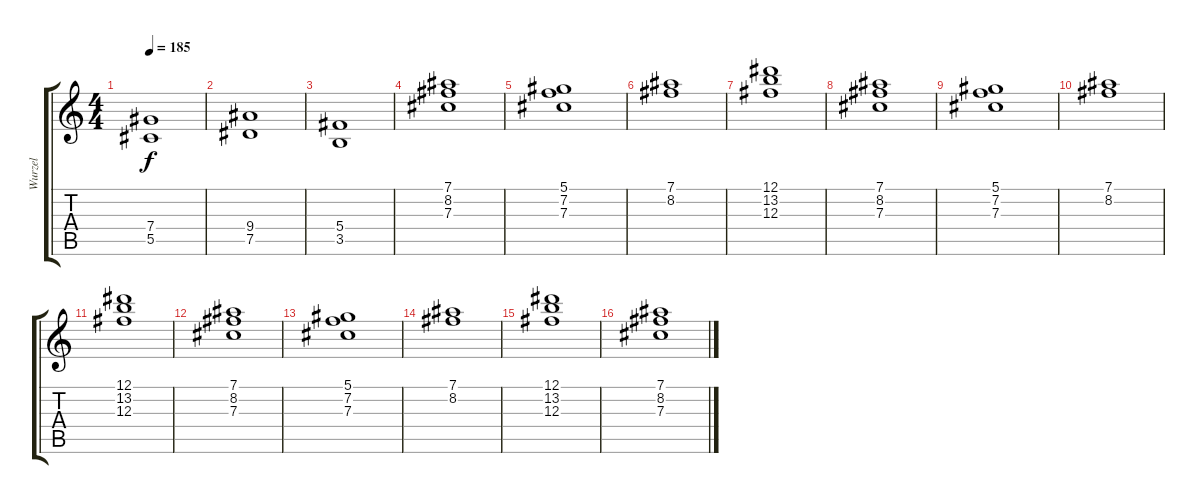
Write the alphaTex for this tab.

\track ("Wurzel" "Wurzel") {instrument distortionguitar}
\staff {score tabs}
\tuning (Eb4 Bb3 Gb3 Db3 Ab2 Eb2) {hide}
\ts (4 4)
\tempo 185
\clef g2
\ks c
(7.4 5.5).1{dy f} |
(9.4 7.5).1 |
(5.4 3.5).1 |
(7.1 8.2 7.3).1 |
(5.1 7.2 7.3).1 |
(7.1 8.2).1 |
(12.1 13.2 12.3).1 |
(7.1 8.2 7.3).1 |
(5.1 7.2 7.3).1 |
(7.1 8.2).1 |
(12.1 13.2 12.3).1 |
(7.1 8.2 7.3).1 |
(5.1 7.2 7.3).1 |
(7.1 8.2).1 |
(12.1 13.2 12.3).1 |
(7.1 8.2 7.3).1
